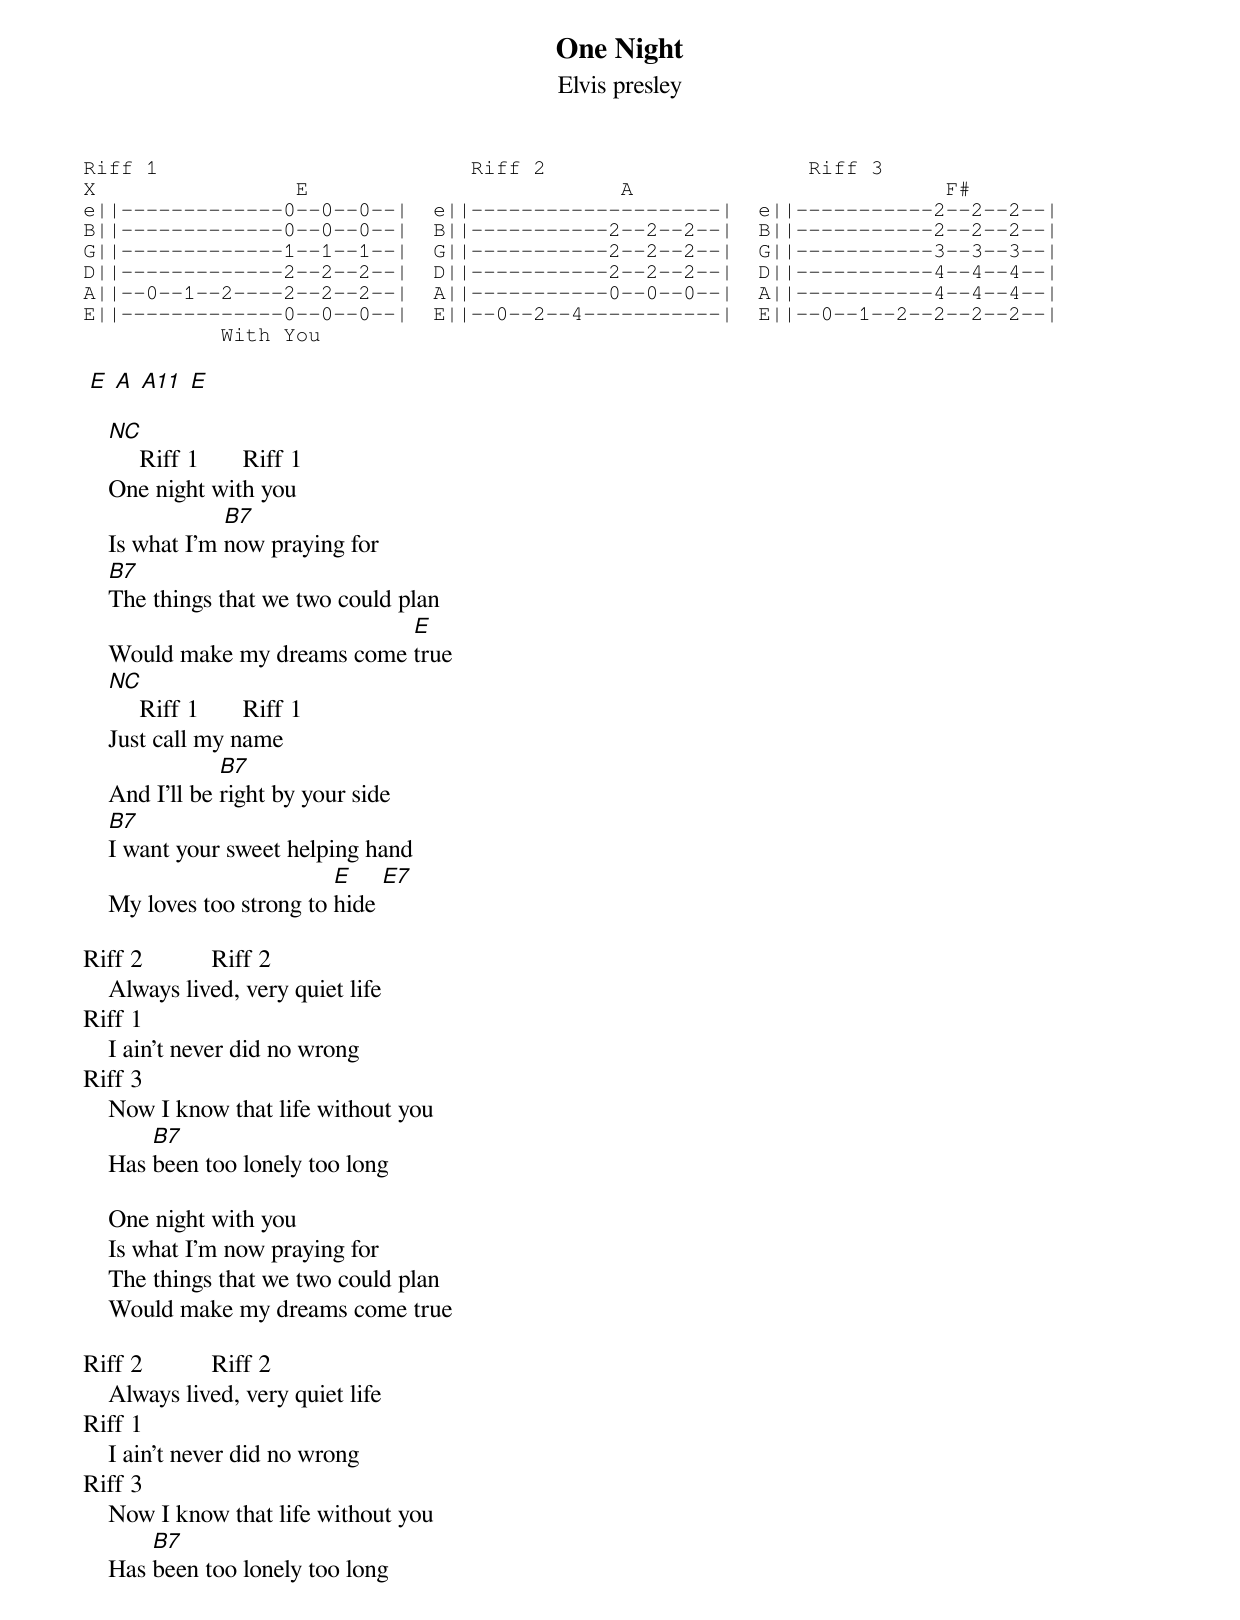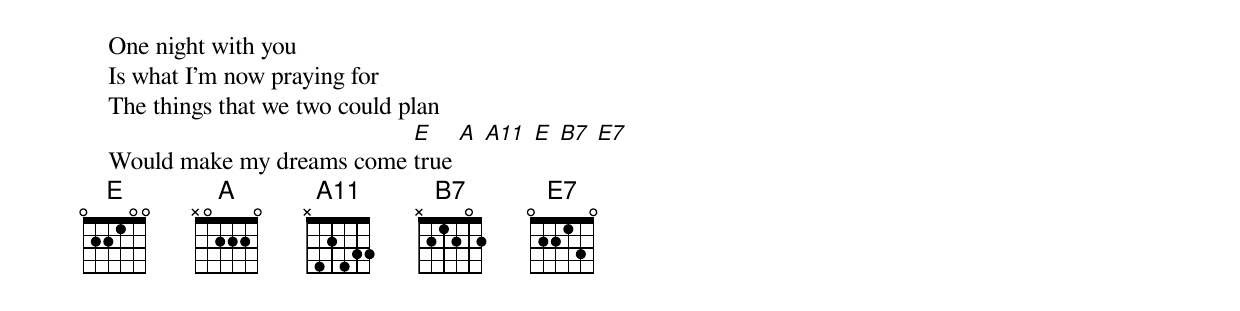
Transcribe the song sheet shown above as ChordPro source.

{title: One Night}
{subtitle: Elvis presley}

{sot}
Riff 1                         Riff 2                     Riff 3
X                E                         A                         F#
e||-------------0--0--0--|  e||--------------------|  e||-----------2--2--2--|
B||-------------0--0--0--|  B||-----------2--2--2--|  B||-----------2--2--2--|
G||-------------1--1--1--|  G||-----------2--2--2--|  G||-----------3--3--3--|
D||-------------2--2--2--|  D||-----------2--2--2--|  D||-----------4--4--4--|
A||--0--1--2----2--2--2--|  A||-----------0--0--0--|  A||-----------4--4--4--|
E||-------------0--0--0--|  E||--0--2--4-----------|  E||--0--1--2--2--2--2--|
           With You
{eot}

 [E] [A] [A11] [E]

    [NC]     Riff 1       Riff 1
    One night with you
    Is what I'm [B7]now praying for
    [B7]The things that we two could plan
    Would make my dreams come [E]true
    [NC]     Riff 1       Riff 1
    Just call my name
    And I'll be [B7]right by your side
    [B7]I want your sweet helping hand
    My loves too strong to [E]hide [E7]

Riff 2           Riff 2
    Always lived, very quiet life
Riff 1
    I ain't never did no wrong
Riff 3
    Now I know that life without you
    Has [B7]been too lonely too long

    One night with you
    Is what I'm now praying for
    The things that we two could plan
    Would make my dreams come true

Riff 2           Riff 2
    Always lived, very quiet life
Riff 1
    I ain't never did no wrong
Riff 3
    Now I know that life without you
    Has [B7]been too lonely too long




    One night with you
    Is what I'm now praying for
    The things that we two could plan
    Would make my dreams come [E]true [A] [A11] [E] [B7] [E7]
